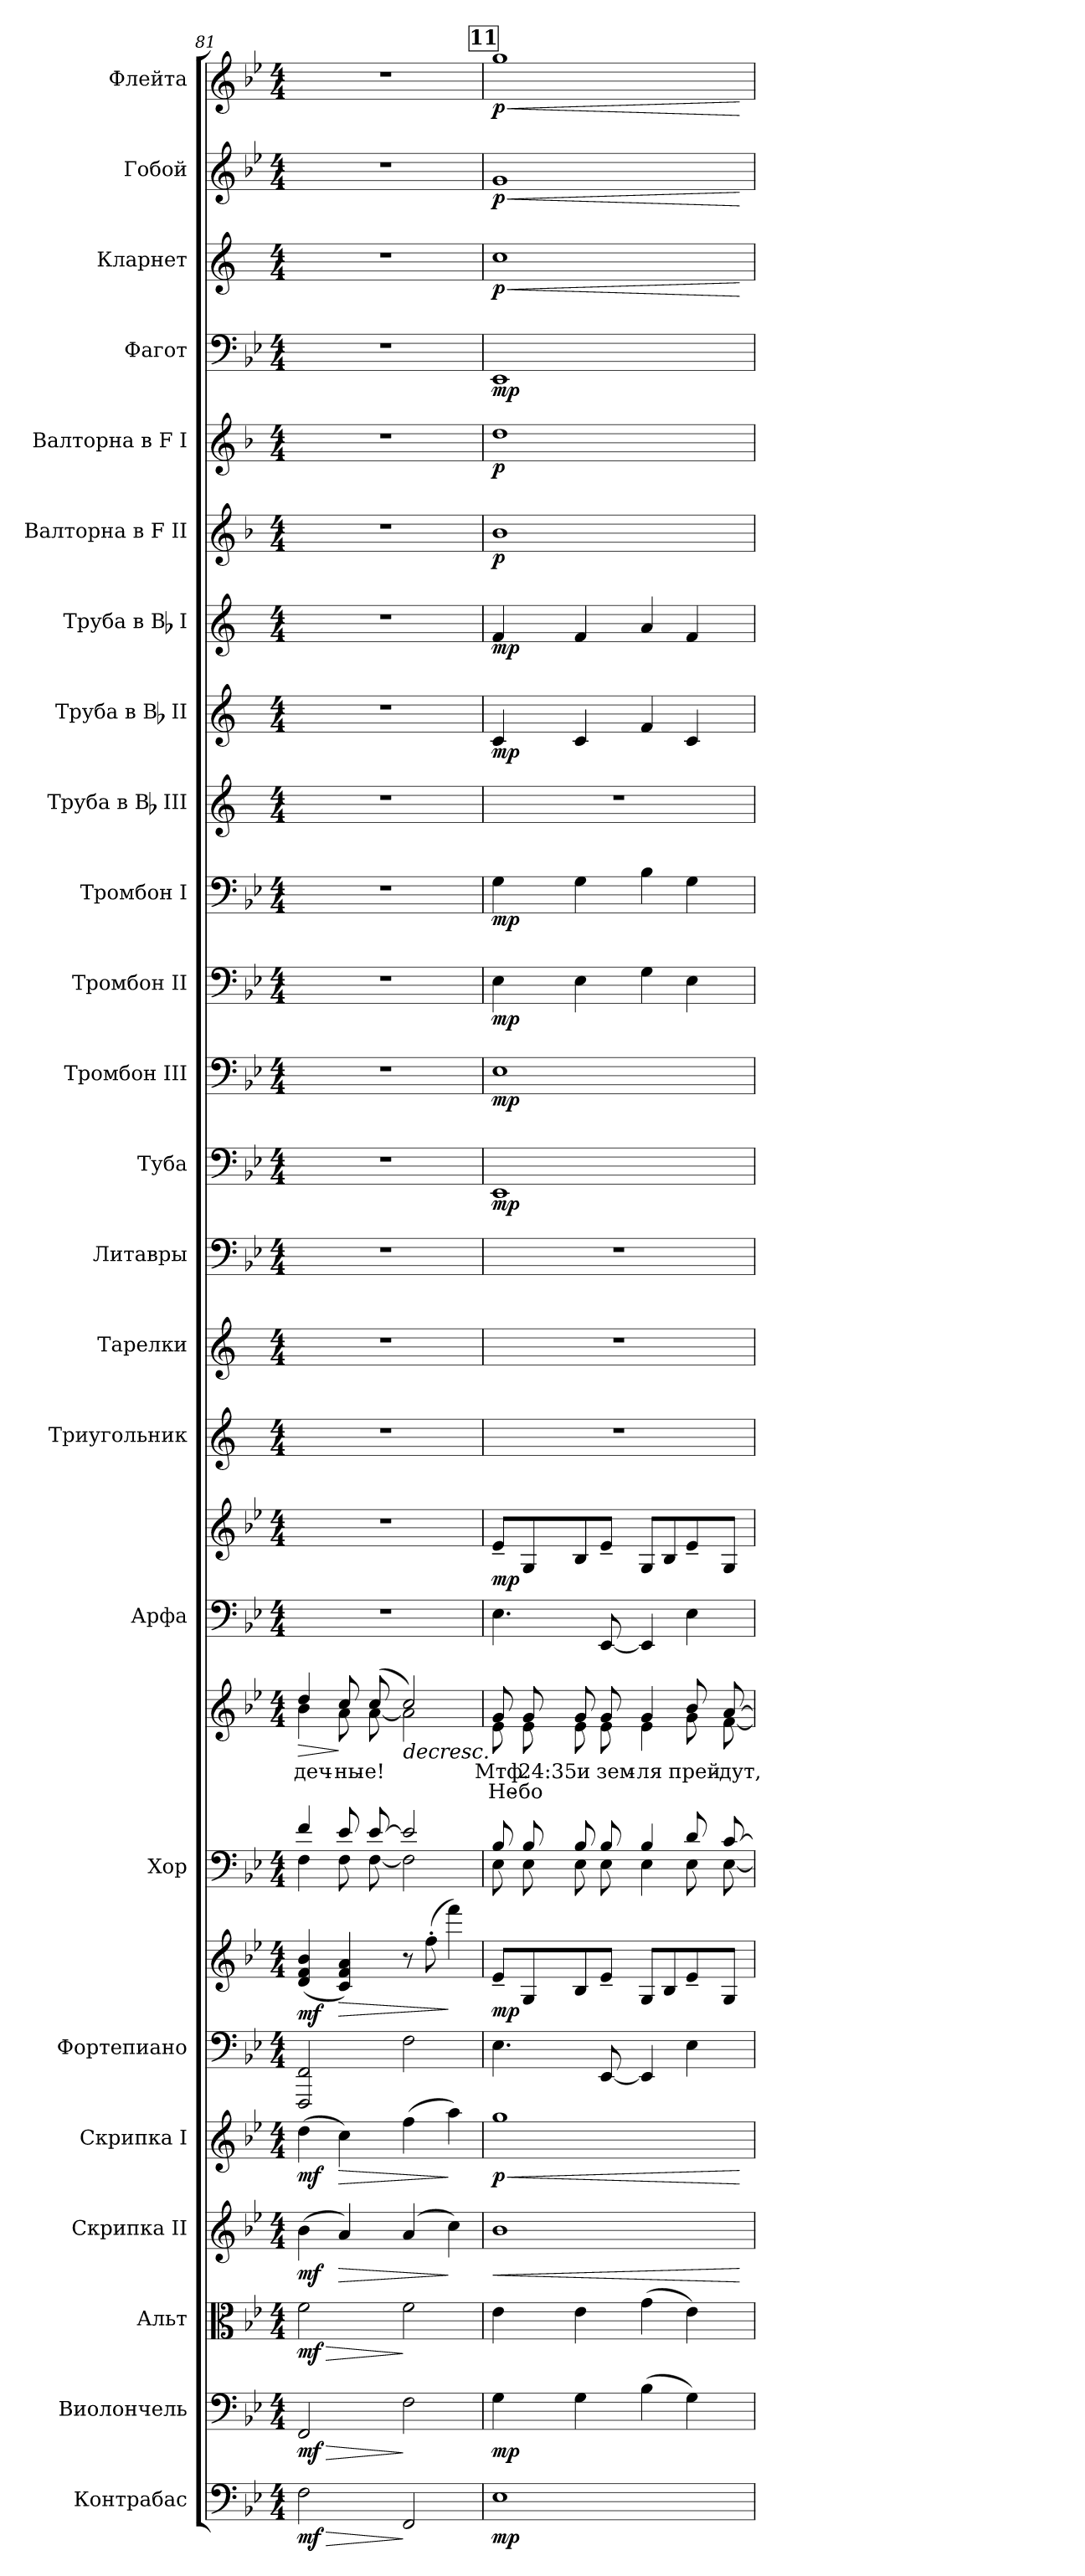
**kern	**dynam	**kern	**dynam	**kern	**dynam	**kern	**dynam	**kern	**dynam	**kern	**kern	**dynam	**kern	**kern	**text	**text	**dynam	**kern	**kern	**dynam	**kern	**kern	**kern	**kern	**dynam	**kern	**dynam	**kern	**dynam	**kern	**dynam	**kern	**kern	**dynam	**kern	**dynam	**kern	**dynam	**kern	**dynam	**kern	**dynam	**kern	**dynam	**kern	**dynam	**kern	**dynam
*part24	*part24	*part23	*part23	*part22	*part22	*part21	*part21	*part20	*part20	*part19	*part19	*part19	*part18	*part18	*part18	*part18	*part18	*part17	*part17	*part17	*part16	*part15	*part14	*part13	*part13	*part12	*part12	*part11	*part11	*part10	*part10	*part9	*part8	*part8	*part7	*part7	*part6	*part6	*part5	*part5	*part4	*part4	*part3	*part3	*part2	*part2	*part1	*part1
*staff27	*staff27	*staff26	*staff26	*staff25	*staff25	*staff24	*staff24	*staff23	*staff23	*staff22	*staff21	*staff21/22	*staff20	*staff19	*staff19	*staff19	*staff19/20	*staff18	*staff17	*staff17/18	*staff16	*staff15	*staff14	*staff13	*staff13	*staff12	*staff12	*staff11	*staff11	*staff10	*staff10	*staff9	*staff8	*staff8	*staff7	*staff7	*staff6	*staff6	*staff5	*staff5	*staff4	*staff4	*staff3	*staff3	*staff2	*staff2	*staff1	*staff1
*I"Контрабас	*	*I"Виолончель	*	*I"Альт	*	*I"Скрипка II	*	*I"Скрипка I	*	*I"Фортепиано	*	*	*I"Хор	*	*	*	*	*I"Арфа	*	*	*I"Триугольник	*I"Тарелки	*I"Литавры	*I"Туба	*	*I"Тромбон III	*	*I"Тромбон II	*	*I"Тромбон I	*	*I"Труба в Bb III	*I"Труба в Bb II	*	*I"Труба в Bb I	*	*I"Валторна в F II	*	*I"Валторна в F I	*	*I"Фагот	*	*I"Кларнет	*	*I"Гобой	*	*I"Флейта	*
*	*	*	*	*	*	*	*	*	*	*	*	*	*	*	*	*	*	*	*	*	*	*	*	*	*	*I'Тромб. III	*	*I'Тромб. II	*	*I'Тромб. I	*	*I'Тр. III	*I'Тр. II	*	*I'Тр. I	*	*I'Валт. II	*	*I'Влт. I	*	*	*	*	*	*	*	*	*
*clefF4	*	*clefF4	*	*clefC3	*	*clefG2	*	*clefG2	*	*clefF4	*clefG2	*	*clefF4	*clefG2	*	*	*	*clefF4	*clefG2	*	*clefG2	*clefG2	*clefF4	*clefF4	*	*clefF4	*	*clefF4	*	*clefF4	*	*clefG2	*clefG2	*	*clefG2	*	*clefG2	*	*clefG2	*	*clefF4	*	*clefG2	*	*clefG2	*	*clefG2	*
*ITrd7c12	*	*	*	*	*	*	*	*	*	*	*	*	*	*	*	*	*	*	*	*	*	*	*	*	*	*	*	*	*	*	*	*ITrd1c2	*ITrd1c2	*	*ITrd1c2	*	*ITrd4c7	*	*ITrd4c7	*	*	*	*ITrd1c2	*	*	*	*	*
*k[b-e-]	*	*k[b-e-]	*	*k[b-e-]	*	*k[b-e-]	*	*k[b-e-]	*	*k[b-e-]	*k[b-e-]	*	*k[b-e-]	*k[b-e-]	*	*	*	*k[b-e-]	*k[b-e-]	*	*k[]	*k[]	*k[b-e-]	*k[b-e-]	*	*k[b-e-]	*	*k[b-e-]	*	*k[b-e-]	*	*k[b-e-]	*k[b-e-]	*	*k[b-e-]	*	*k[b-e-]	*	*k[b-e-]	*	*k[b-e-]	*	*k[b-e-]	*	*k[b-e-]	*	*k[b-e-]	*
*B-:	*	*B-:	*	*B-:	*	*B-:	*	*B-:	*	*B-:	*B-:	*	*B-:	*B-:	*	*	*	*B-:	*B-:	*	*C:	*C:	*B-:	*B-:	*	*B-:	*	*B-:	*	*B-:	*	*B-:	*B-:	*	*B-:	*	*B-:	*	*B-:	*	*B-:	*	*B-:	*	*B-:	*	*B-:	*
*M4/4	*	*M4/4	*	*M4/4	*	*M4/4	*	*M4/4	*	*M4/4	*M4/4	*	*M4/4	*M4/4	*	*	*	*M4/4	*M4/4	*	*M4/4	*M4/4	*M4/4	*M4/4	*	*M4/4	*	*M4/4	*	*M4/4	*	*M4/4	*M4/4	*	*M4/4	*	*M4/4	*	*M4/4	*	*M4/4	*	*M4/4	*	*M4/4	*	*M4/4	*
=81	=81	=81	=81	=81	=81	=81	=81	=81	=81	=81	=81	=81	=81	=81	=81	=81	=81	=81	=81	=81	=81	=81	=81	=81	=81	=81	=81	=81	=81	=81	=81	=81	=81	=81	=81	=81	=81	=81	=81	=81	=81	=81	=81	=81	=81	=81	=81	=81
!	!LO:HP:b	!	!LO:HP:b	!	!LO:HP:b	!	!	!	!	!	!	!	!	!	!	!	!	!	!	!	!	!	!	!	!	!	!	!	!	!	!	!	!	!	!	!	!	!	!	!	!	!	!	!	!	!	!	!
*	*	*	*	*	*	*	*	*	*	*	*	*	*^	*	*	*	*	*	*	*	*	*	*	*	*	*	*	*	*	*	*	*	*	*	*	*	*	*	*	*	*	*	*	*	*	*	*	*
!	!	!	!	!	!	!	!	!	!	!	!	!	!	!	!	!LO:LY:b:color=#000000	!	!LO:HP:b	!	!	!	!	!	!	!	!	!	!	!	!	!	!	!	!	!	!	!	!	!	!	!	!	!	!	!	!	!	!	!
*	*	*	*	*	*	*	*	*	*	*	*	*	*	*	*^	*	*	*	*	*	*	*	*	*	*	*	*	*	*	*	*	*	*	*	*	*	*	*	*	*	*	*	*	*	*	*	*	*	*
2FFi\	> mf	2FFi/	> mf	2fi\	> mf	(4b-i\	mf	(4ddi\	mf	2FFFi/ 2FFi	(4di/ 4fi 4b-i	mf	4fi/	4Fi\	4ddi/	4b-i\	-деч-	.	>	1r	1r	.	1r	1r	1r	1r	.	1r	.	1r	.	1r	.	1r	1r	.	1r	.	1r	.	1r	.	1r	.	1r	.	1r	.	1r	.
!	!	!	!	!	!	!	!LO:HP:b	!	!LO:HP:b	!	!	!LO:HP:b	!	!	!	!	!	!	!	!	!	!	!	!	!	!	!	!	!	!	!	!	!	!	!	!	!	!	!	!	!	!	!	!	!	!	!	!	!	!
!	!	!	!	!	!	!	!	!	!	!	!	!	!	!	!	!	!LO:LY:b:color=#000000	!	!	!	!	!	!	!	!	!	!	!	!	!	!	!	!	!	!	!	!	!	!	!	!	!	!	!	!	!	!	!	!	!
.	.	.	.	.	.	4ai/)	>	4cci\)	>	.	4ci/ 4fi 4ai)	>	8e-i/	8Fi\	8cci/	8ai\	-ны-	.	]	.	.	.	.	.	.	.	.	.	.	.	.	.	.	.	.	.	.	.	.	.	.	.	.	.	.	.	.	.	.	.
!	!	!	!	!	!	!	!	!	!	!	!	!	!	!	!	!	!LO:LY:b:color=#000000	!	!	!	!	!	!	!	!	!	!	!	!	!	!	!	!	!	!	!	!	!	!	!	!	!	!	!	!	!	!	!	!	!
.	.	.	.	.	.	.	.	.	.	.	.	.	[>8e-i/	[<8Fi\	(8cci/	[<8ai\	-е!	.	.	.	.	.	.	.	.	.	.	.	.	.	.	.	.	.	.	.	.	.	.	.	.	.	.	.	.	.	.	.	.	.
!	!	!	!	!	!	!	!	!	!	!	!	!	!	!	!	!	!	!	!LO:HP:n=1:b	!	!	!	!	!	!	!	!	!	!	!	!	!	!	!	!	!	!	!	!	!	!	!	!	!	!	!	!	!	!	!
2FFFi/	]	2Fi\	]	2fi\	]	(4ai/	.	(4ffi\	.	2Fi\	8r	.	2e-i/]	2Fi\]	2cci/)	2ai\]	.	.	] >	.	.	.	.	.	.	.	.	.	.	.	.	.	.	.	.	.	.	.	.	.	.	.	.	.	.	.	.	.	.	.
.	.	.	.	.	.	.	.	.	.	.	(8ff'i\	.	.	.	.	.	.	.	.	.	.	.	.	.	.	.	.	.	.	.	.	.	.	.	.	.	.	.	.	.	.	.	.	.	.	.	.	.	.	.
.	.	.	.	.	.	4cci\)	]	4aai\)	]	.	4fffi\)	]	.	.	.	.	.	.	.	.	.	.	.	.	.	.	.	.	.	.	.	.	.	.	.	.	.	.	.	.	.	.	.	.	.	.	.	.	.	.
!!LO:REH:place=s1:B:color=#000000:enc=box:fs=9.7131:t=11
=82	=82	=82	=82	=82	=82	=82	=82	=82	=82	=82	=82	=82	=82	=82	=82	=82	=82	=82	=82	=82	=82	=82	=82	=82	=82	=82	=82	=82	=82	=82	=82	=82	=82	=82	=82	=82	=82	=82	=82	=82	=82	=82	=82	=82	=82	=82	=82	=82	=82	=82
!	!	!	!	!	!	!	!LO:HP:b	!	!LO:HP:b	!	!	!	!	!	!	!	!	!	!	!	!	!	!	!	!	!	!	!	!	!	!	!	!	!	!	!	!	!	!	!	!	!	!	!	!	!	!	!	!	!
!	!	!	!	!	!	!	!	!	!	!	!	!	!	!	!	!	!LO:LY:a:color=#000000	!LO:LY:b:color=#000000	!	!	!	!	!	!	!	!	!	!	!	!	!	!	!	!	!	!	!	!	!	!	!	!	!	!	!	!LO:HP:b	!	!LO:HP:b	!	!LO:HP:b
1EE-i	mp	4Gi\	mp	4e-i\	p mp	1b-i	<	1ggi	< p	4.E-i\	8e-~i/L	mp	8B-i/	8E-i\	8gi/	8e-i\	Мтф.	Не-	mp mp	4.E-i\	8e-~i/L	mp	1r	1r	1r	1EE-i	mp	1E-i	mp	4E-i\	mp	4Gi\	mp	1r	4B-i/	mp	4e-i/	mp	1e-i	p	1gi	p	1EE-i	mp	1b-i	< p	1gi	< p	1ggi	< p
!	!	!	!	!	!	!	!	!	!	!	!	!	!	!	!	!	!LO:LY:a:color=#000000	!LO:LY:b:color=#000000	!	!	!	!	!	!	!	!	!	!	!	!	!	!	!	!	!	!	!	!	!	!	!	!	!	!	!	!	!	!	!	!
.	.	.	.	.	.	.	.	.	.	.	8Gi/	.	8B-i/	8E-i\	8gi/	8e-i\	24:35	-бо	.	.	8Gi/	.	.	.	.	.	.	.	.	.	.	.	.	.	.	.	.	.	.	.	.	.	.	.	.	.	.	.	.	.
!	!	!	!	!	!	!	!	!	!	!	!	!	!	!	!	!	!LO:LY:b:color=#000000	!	!	!	!	!	!	!	!	!	!	!	!	!	!	!	!	!	!	!	!	!	!	!	!	!	!	!	!	!	!	!	!	!
.	.	4Gi\	.	4e-i\	.	.	.	.	.	.	8B-i/	.	8B-i/	8E-i\	8gi/	8e-i\	и	.	.	.	8B-i/	.	.	.	.	.	.	.	.	4E-i\	.	4Gi\	.	.	4B-i/	.	4e-i/	.	.	.	.	.	.	.	.	.	.	.	.	.
!	!	!	!	!	!	!	!	!	!	!	!	!	!	!	!	!	!LO:LY:b:color=#000000	!	!	!	!	!	!	!	!	!	!	!	!	!	!	!	!	!	!	!	!	!	!	!	!	!	!	!	!	!	!	!	!	!
.	.	.	.	.	.	.	.	.	.	[<8EE-i/	8e-~i/J	.	8B-i/	8E-i\	8gi/	8e-i\	зем-	.	.	[<8EE-i/	8e-~i/J	.	.	.	.	.	.	.	.	.	.	.	.	.	.	.	.	.	.	.	.	.	.	.	.	.	.	.	.	.
!	!	!	!	!	!	!	!	!	!	!	!	!	!	!	!	!	!LO:LY:b:color=#000000	!	!	!	!	!	!	!	!	!	!	!	!	!	!	!	!	!	!	!	!	!	!	!	!	!	!	!	!	!	!	!	!	!
.	.	(4B-i\	.	(4gi\	.	.	.	.	.	4EE-i/]	8Gi/L	.	4B-i/	4E-i\	4gi/	4e-i\	-ля	.	.	4EE-i/]	8Gi/L	.	.	.	.	.	.	.	.	4Gi\	.	4B-i\	.	.	4e-i/	.	4gi/	.	.	.	.	.	.	.	.	.	.	.	.	.
.	.	.	.	.	.	.	.	.	.	.	8B-i/	.	.	.	.	.	.	.	.	.	8B-i/	.	.	.	.	.	.	.	.	.	.	.	.	.	.	.	.	.	.	.	.	.	.	.	.	.	.	.	.	.
!	!	!	!	!	!	!	!	!	!	!	!	!	!	!	!	!	!LO:LY:b:color=#000000	!	!	!	!	!	!	!	!	!	!	!	!	!	!	!	!	!	!	!	!	!	!	!	!	!	!	!	!	!	!	!	!	!
.	.	4Gi\)	.	4e-i\)	.	.	.	.	.	4E-i\	8e-~i/	.	8di/	8E-i\	8b-i/	8gi\	прей-	.	.	4E-i\	8e-~i/	.	.	.	.	.	.	.	.	4E-i\	.	4Gi\	.	.	4B-i/	.	4e-i/	.	.	.	.	.	.	.	.	.	.	.	.	.
!	!	!	!	!	!	!	!	!	!	!	!	!	!	!	!	!	!LO:LY:b:color=#000000	!	!	!	!	!	!	!	!	!	!	!	!	!	!	!	!	!	!	!	!	!	!	!	!	!	!	!	!	!	!	!	!	!
.	.	.	.	.	.	.	.	.	.	.	8Gi/J	.	[>8ci/	[<8E-i\	[>8ai/	[<8fi\	-дут,	.	.	.	8Gi/J	.	.	.	.	.	.	.	.	.	.	.	.	.	.	.	.	.	.	.	.	.	.	.	.	.	.	.	.	.
*	*	*	*	*	*	*	*	*	*	*	*	*	*v	*v	*	*	*	*	*	*	*	*	*	*	*	*	*	*	*	*	*	*	*	*	*	*	*	*	*	*	*	*	*	*	*	*	*	*	*	*
*	*	*	*	*	*	*	*	*	*	*	*	*	*	*v	*v	*	*	*	*	*	*	*	*	*	*	*	*	*	*	*	*	*	*	*	*	*	*	*	*	*	*	*	*	*	*	*	*	*	*
.	.	.	.	.	.	.	[	.	[	.	.	.	.	.	.	.	.	.	.	.	.	.	.	.	.	.	.	.	.	.	.	.	.	.	.	.	.	.	.	.	.	.	.	[	.	[	.	[
=	=	=	=	=	=	=	=	=	=	=	=	=	=	=	=	=	=	=	=	=	=	=	=	=	=	=	=	=	=	=	=	=	=	=	=	=	=	=	=	=	=	=	=	=	=	=	=	=
*-	*-	*-	*-	*-	*-	*-	*-	*-	*-	*-	*-	*-	*-	*-	*-	*-	*-	*-	*-	*-	*-	*-	*-	*-	*-	*-	*-	*-	*-	*-	*-	*-	*-	*-	*-	*-	*-	*-	*-	*-	*-	*-	*-	*-	*-	*-	*-	*-
